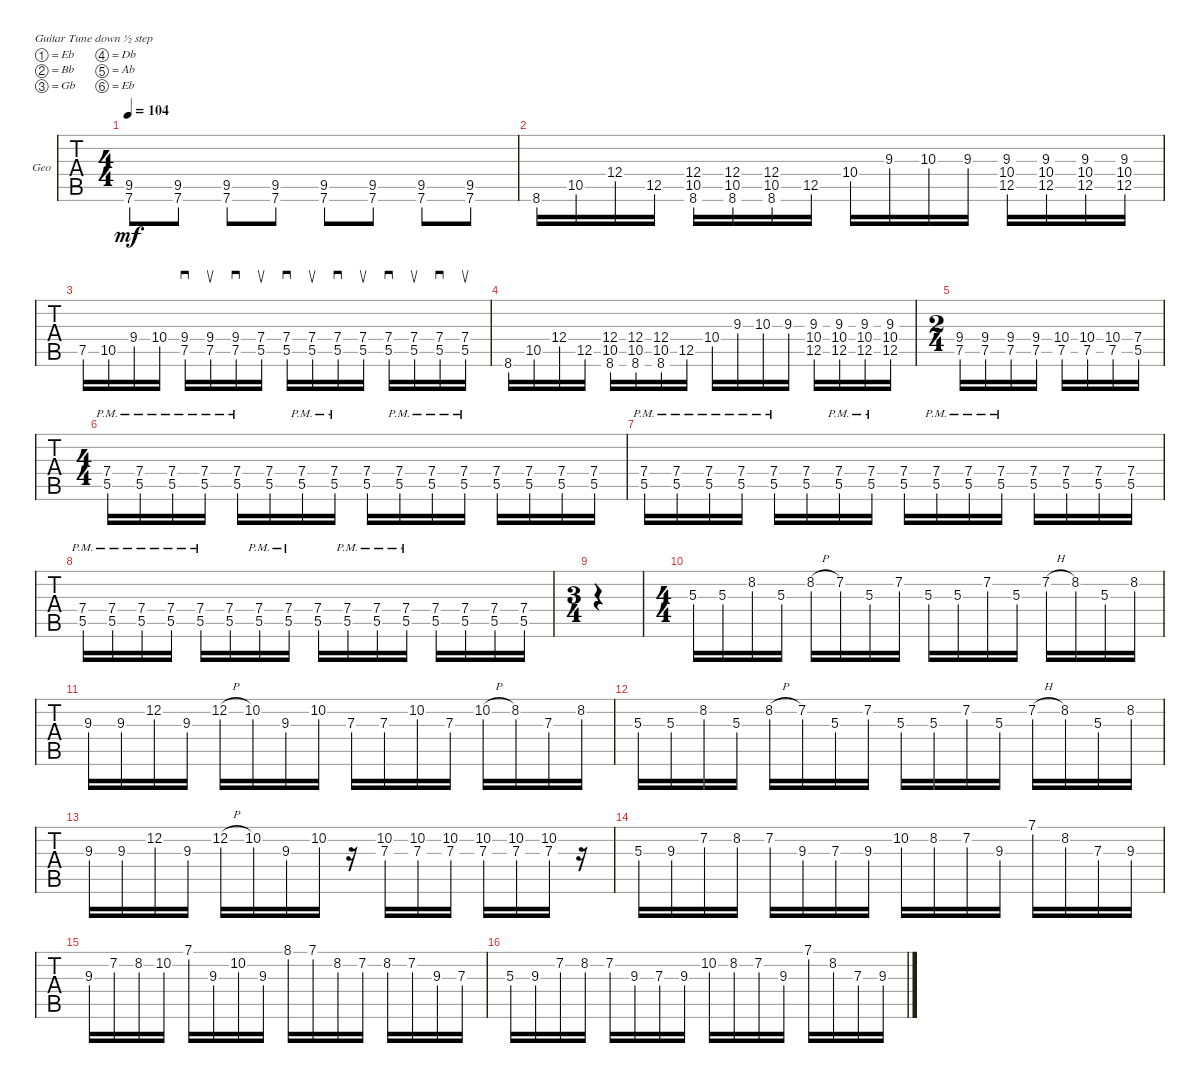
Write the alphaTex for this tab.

\defaultSystemsLayout 4
\bracketExtendMode groupsimilarinstruments
\firstSystemTrackNameOrientation horizontal
\otherSystemsTrackNameOrientation horizontal
\track ("Geoff" "Geo") {instrument acousticguitarsteel}
\staff {tabs}
\tuning (Eb4 Bb3 Gb3 Db3 Ab2 Eb2)
\ts (4 4)
\tempo 104
\clef g2
\ks c
(7.6 9.5).8{dy mf} (7.6 9.5).8 (7.6 9.5).8 (7.6 9.5).8 (7.6 9.5).8 (7.6 9.5).8 (7.6 9.5).8 (7.6 9.5).8 |
8.6.16 10.5.16 12.4.16 12.5.16 (8.6 10.5 12.4).16 (8.6 10.5 12.4).16 (8.6 10.5 12.4).16 12.5.16 10.4.16 9.3.16 10.3.16 9.3.16 (12.5 10.4 9.3).16 (12.5 10.4 9.3).16 (12.5 10.4 9.3).16 (12.5 10.4 9.3).16 |
7.5.16 10.5.16 9.4.16 10.4.16 (7.5 9.4).16{sd} (7.5 9.4).16{su} (7.5 9.4).16{sd} (5.5 7.4).16{su} (5.5 7.4).16{sd} (5.5 7.4).16{su} (5.5 7.4).16{sd} (5.5 7.4).16{su} (5.5 7.4).16{sd} (5.5 7.4).16{su} (5.5 7.4).16{sd} (5.5 7.4).16{su} |
8.6.16 10.5.16 12.4.16 12.5.16 (8.6 10.5 12.4).16 (8.6 10.5 12.4).16 (8.6 10.5 12.4).16 12.5.16 10.4.16 9.3.16 10.3.16 9.3.16 (12.5 10.4 9.3).16 (12.5 10.4 9.3).16 (12.5 10.4 9.3).16 (12.5 10.4 9.3).16 |
\ts (2 4)
(7.5 9.4).16 (7.5 9.4).16 (7.5 9.4).16 (7.5 9.4).16 (7.5 10.4).16 (7.5 10.4).16 (7.5 10.4).16 (5.5 7.4).16 |
\ts (4 4)
(5.5{pm} 7.4{pm}).16 (5.5{pm} 7.4{pm}).16 (5.5{pm} 7.4{pm}).16 (5.5{pm} 7.4{pm}).16 (5.5{pm} 7.4{pm}).16 (5.5 7.4).16 (5.5{pm} 7.4{pm}).16 (5.5{pm} 7.4{pm}).16 (5.5 7.4).16 (5.5{pm} 7.4{pm}).16 (5.5{pm} 7.4{pm}).16 (5.5{pm} 7.4{pm}).16 (5.5 7.4).16 (5.5 7.4).16 (5.5 7.4).16 (5.5 7.4).16 |
(5.5{pm} 7.4{pm}).16 (5.5{pm} 7.4{pm}).16 (5.5{pm} 7.4{pm}).16 (5.5{pm} 7.4{pm}).16 (5.5{pm} 7.4{pm}).16 (5.5 7.4).16 (5.5{pm} 7.4{pm}).16 (5.5{pm} 7.4{pm}).16 (5.5 7.4).16 (5.5{pm} 7.4{pm}).16 (5.5{pm} 7.4{pm}).16 (5.5{pm} 7.4{pm}).16 (5.5 7.4).16 (5.5 7.4).16 (5.5 7.4).16 (5.5 7.4).16 |
(5.5{pm} 7.4{pm}).16 (5.5{pm} 7.4{pm}).16 (5.5{pm} 7.4{pm}).16 (5.5{pm} 7.4{pm}).16 (5.5{pm} 7.4{pm}).16 (5.5 7.4).16 (5.5{pm} 7.4{pm}).16 (5.5{pm} 7.4{pm}).16 (5.5 7.4).16 (5.5{pm} 7.4{pm}).16 (5.5{pm} 7.4{pm}).16 (5.5{pm} 7.4{pm}).16 (5.5 7.4).16 (5.5 7.4).16 (5.5 7.4).16 (5.5 7.4).16 |
\ts (3 4)
|
\ts (4 4)
5.3.16 5.3.16 8.2.16 5.3.16 8.2{h}.16 7.2.16 5.3.16 7.2.16 5.3.16 5.3.16 7.2.16 5.3.16 7.2{h}.16 8.2.16 5.3.16 8.2.16 |
9.3.16 9.3.16 12.2.16 9.3.16 12.2{h}.16 10.2.16 9.3.16 10.2.16 7.3.16 7.3.16 10.2.16 7.3.16 10.2{h}.16 8.2.16 7.3.16 8.2.16 |
5.3.16 5.3.16 8.2.16 5.3.16 8.2{h}.16 7.2.16 5.3.16 7.2.16 5.3.16 5.3.16 7.2.16 5.3.16 7.2{h}.16 8.2.16 5.3.16 8.2.16 |
9.3.16 9.3.16 12.2.16 9.3.16 12.2{h}.16 10.2.16 9.3.16 10.2.16 r.16 (7.3 10.2).16 (7.3 10.2).16 (7.3 10.2).16 (7.3 10.2).16 (7.3 10.2).16 (7.3 10.2).16 r.16 |
5.3.16 9.3.16 7.2.16 8.2.16 7.2.16 9.3.16 7.3.16 9.3.16 10.2.16 8.2.16 7.2.16 9.3.16 7.1.16 8.2.16 7.3.16 9.3.16 |
9.3.16 7.2.16 8.2.16 10.2.16 7.1.16 9.3.16 10.2.16 9.3.16 8.1.16 7.1.16 8.2.16 7.2.16 8.2.16 7.2.16 9.3.16 7.3.16 |
5.3.16 9.3.16 7.2.16 8.2.16 7.2.16 9.3.16 7.3.16 9.3.16 10.2.16 8.2.16 7.2.16 9.3.16 7.1.16 8.2.16 7.3.16 9.3.16
